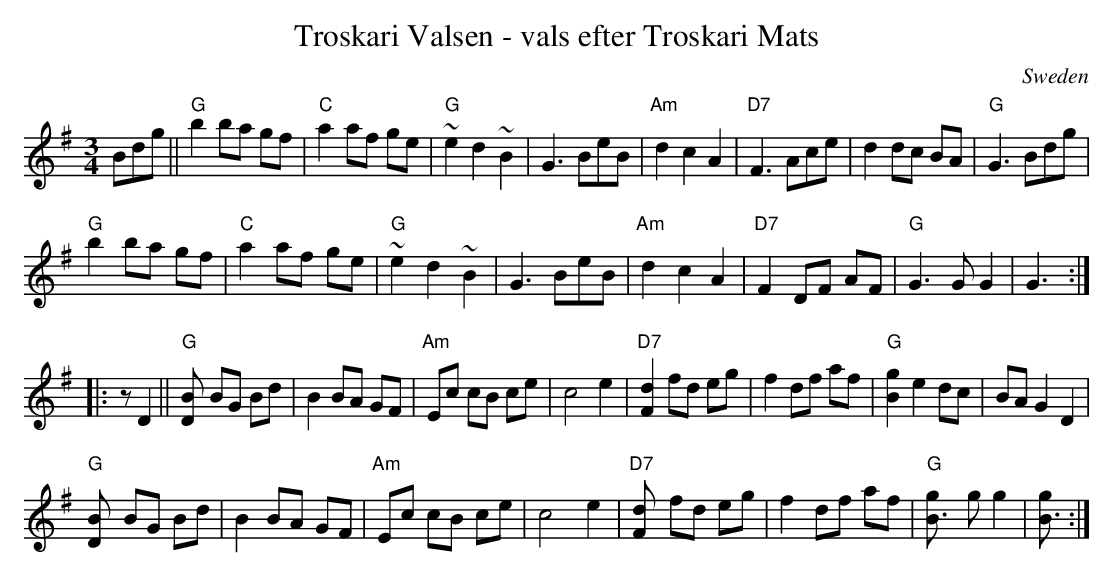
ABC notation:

X:1
T:Troskari Valsen - vals efter Troskari Mats
M:3/4
O:Sweden
K:G major
Bdg ||\
"G"b2 ba gf | "C"a2 af ge | \
"G"~e2 d2 ~B2 | G3 BeB |\
"Am"d2 c2 A2 | "D7"F3 Ace | \
d2 dc BA | "G"G3 Bdg |
"G"b2 ba gf | "C"a2 af ge | \
"G"~e2 d2 ~B2 | G3 BeB | \
"Am"d2 c2 A2 | "D7"F2 DF AF | \
"G"G3 G G2 | G3 ::
zD2 || \
"G"[D2B] BG Bd | B2 BA GF | \
"Am"Ec cB ce | c4 e2 | \
"D7"[F2d2] fd eg | f2  df af | \
"G"[B2g2] e2 dc | BA G2 D2 |
"G"[D2B] BG Bd | B2 BA GF | \
"Am"Ec cB ce | c4 e2 | \
"D7"[F2d] fd eg | f2 df af | \
"G"[B3g] g g2 | [B3g] :|
